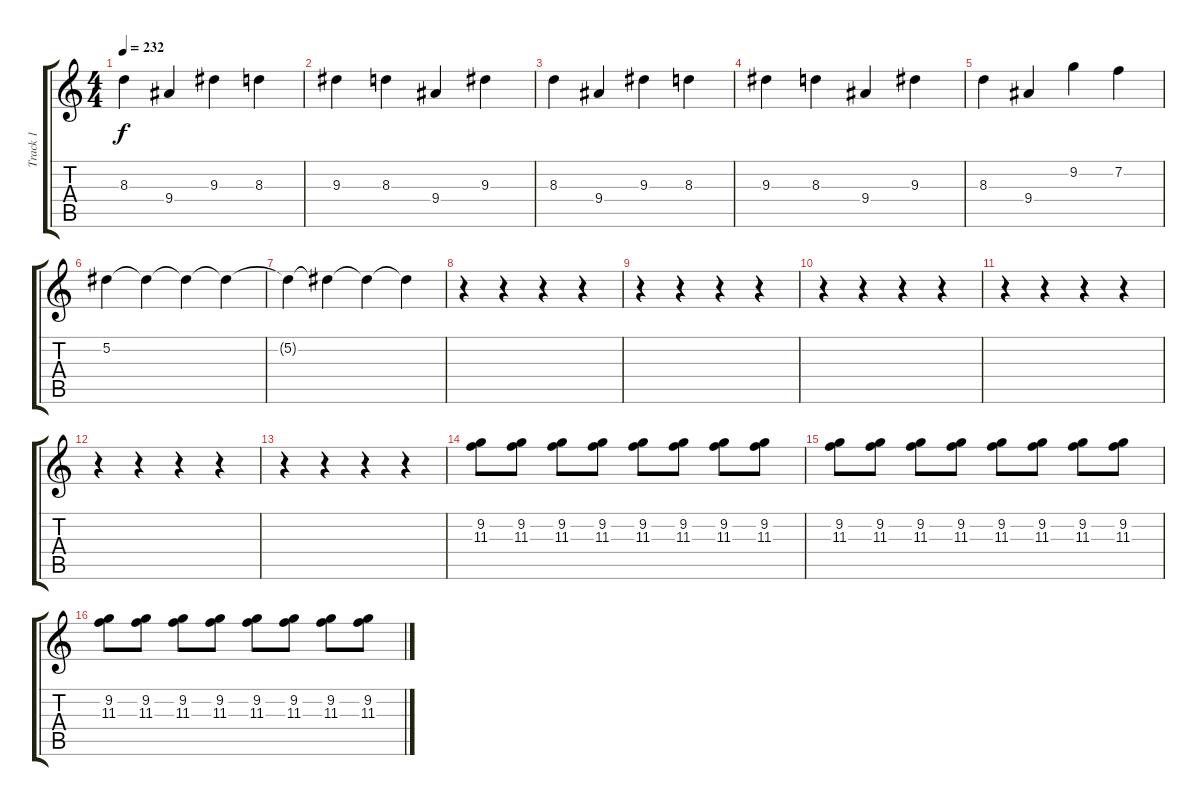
\track ("Track 1" "Track 1") {instrument distortionguitar}
\staff {score tabs}
\tuning (Eb4 Bb3 Gb3 Db3 Ab2 Db2) {hide}
\ts (4 4)
\tempo 232
\clef g2
\ks c
8.3.4{dy f} 9.4.4 9.3.4 8.3.4 |
9.3.4 8.3.4 9.4.4 9.3.4 |
8.3.4 9.4.4 9.3.4 8.3.4 |
9.3.4 8.3.4 9.4.4 9.3.4 |
8.3.4 9.4.4 9.2.4 7.2.4 |
5.2.4 5.2{t}.4 5.2{t}.4 5.2{t}.4 |
5.2{t}.4 5.2{t}.4 5.2{t}.4 5.2{t}.4 |
r.4 r.4 r.4 r.4 |
r.4 r.4 r.4 r.4 |
r.4 r.4 r.4 r.4 |
r.4 r.4 r.4 r.4 |
r.4 r.4 r.4 r.4 |
r.4 r.4 r.4 r.4 |
(9.2 11.3).8{instrument electricguitarmuted} (9.2 11.3).8 (9.2 11.3).8 (9.2 11.3).8 (9.2 11.3).8 (9.2 11.3).8 (9.2 11.3).8 (9.2 11.3).8 |
(9.2 11.3).8 (9.2 11.3).8 (9.2 11.3).8 (9.2 11.3).8 (9.2 11.3).8 (9.2 11.3).8 (9.2 11.3).8 (9.2 11.3).8 |
(9.2 11.3).8 (9.2 11.3).8 (9.2 11.3).8 (9.2 11.3).8 (9.2 11.3).8 (9.2 11.3).8 (9.2 11.3).8 (9.2 11.3).8
